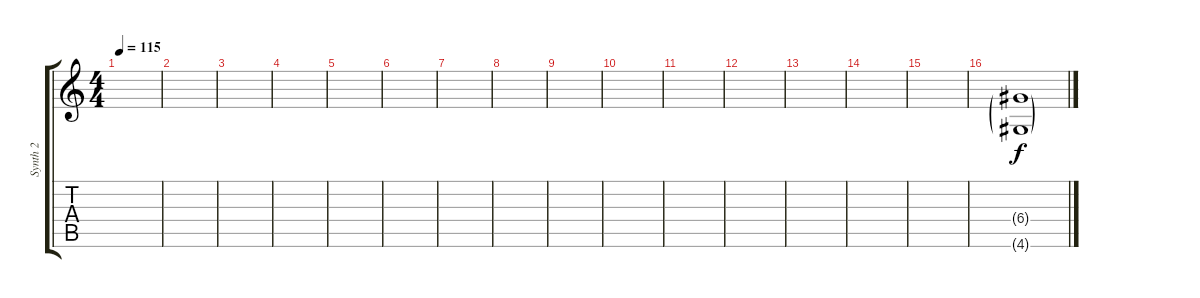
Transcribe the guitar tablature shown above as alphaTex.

\track ("Synth 2" "Synth 2") {instrument synthbass1}
\staff {score tabs}
\tuning (E4 B3 G3 D3 A2 E2) {hide}
\ts (4 4)
\tempo 115
\clef g2
\ks c
|
|
|
|
|
|
|
|
|
|
|
|
|
|
|
(6.4{g} 4.6{g}).1
